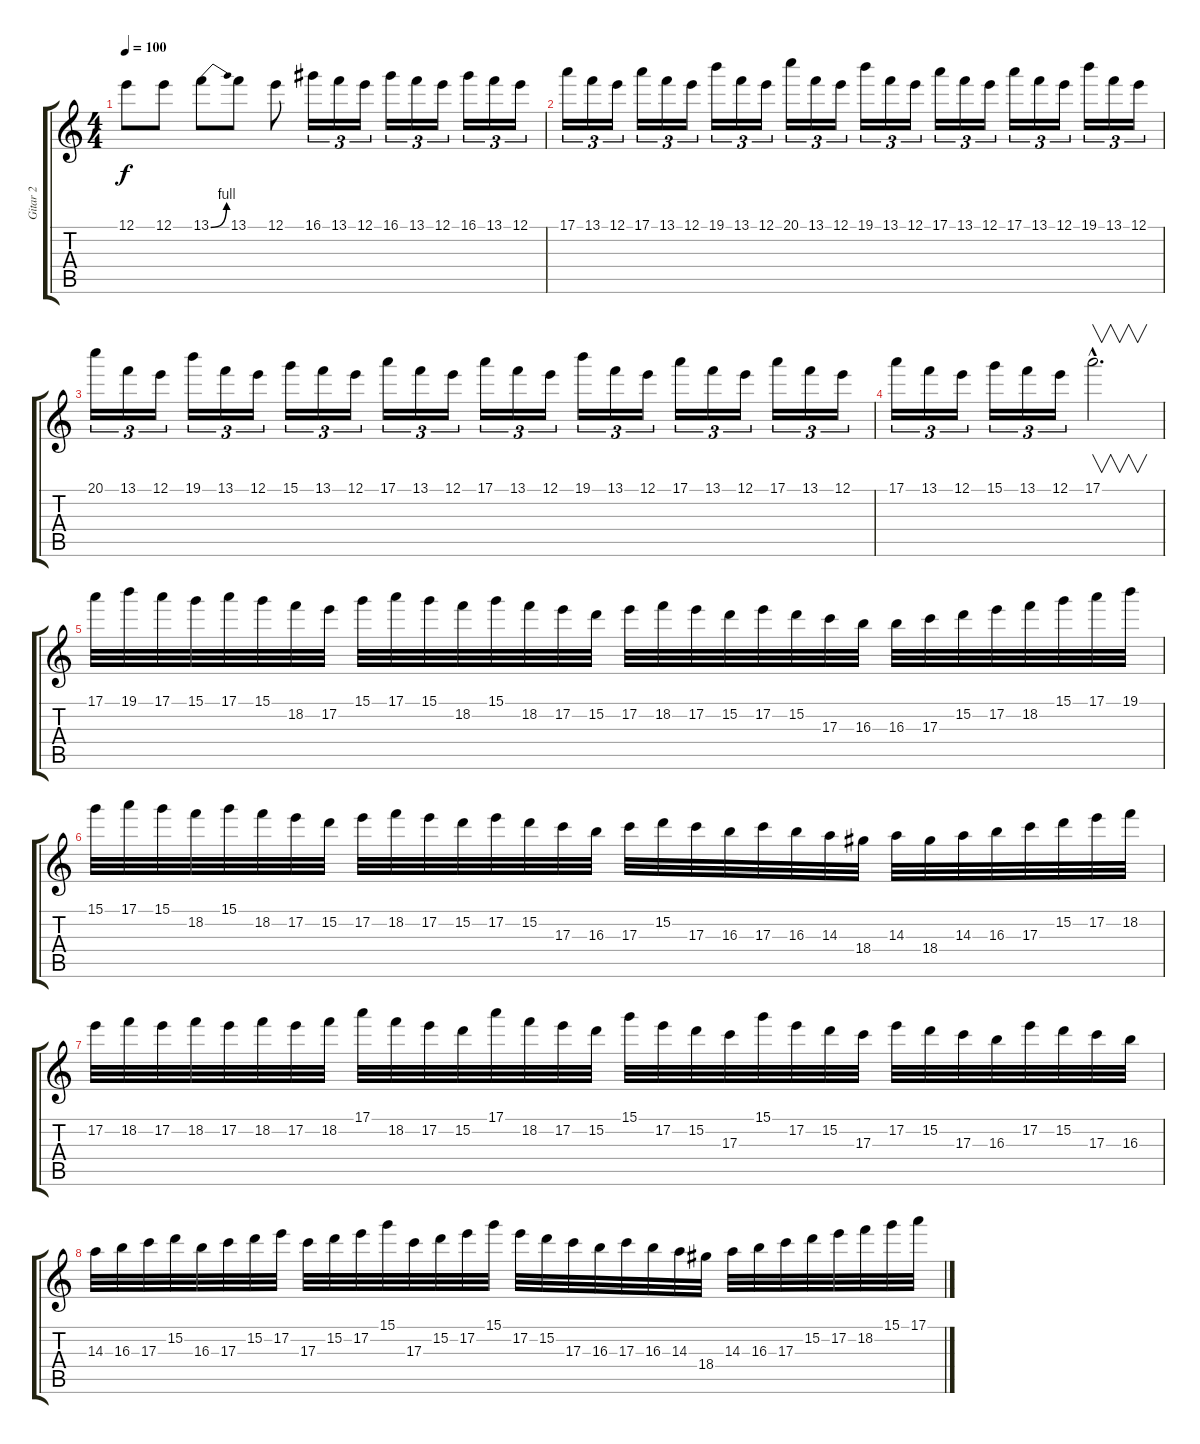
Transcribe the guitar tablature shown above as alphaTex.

\track ("Gitar 2" "Gitar 2") {instrument overdrivenguitar}
\staff {score tabs}
\tuning (E4 B3 G3 D3 A2 E2) {hide}
\ts (4 4)
\tempo 100
\clef g2
\ks c
12.1{t}.8{dy f} 12.1.8 13.1{be (bend 0 0 60 4)}.8 13.1.8 12.1.8 16.1.16{tu (3 2)} 13.1.16{tu (3 2)} 12.1.16{tu (3 2)} 16.1.16{tu (3 2)} 13.1.16{tu (3 2)} 12.1.16{tu (3 2)} 16.1.16{tu (3 2)} 13.1.16{tu (3 2)} 12.1.16{tu (3 2)} |
17.1.16{tu (3 2)} 13.1.16{tu (3 2)} 12.1.16{tu (3 2)} 17.1.16{tu (3 2)} 13.1.16{tu (3 2)} 12.1.16{tu (3 2)} 19.1.16{tu (3 2)} 13.1.16{tu (3 2)} 12.1.16{tu (3 2)} 20.1.16{tu (3 2)} 13.1.16{tu (3 2)} 12.1.16{tu (3 2)} 19.1.16{tu (3 2)} 13.1.16{tu (3 2)} 12.1.16{tu (3 2)} 17.1.16{tu (3 2)} 13.1.16{tu (3 2)} 12.1.16{tu (3 2)} 17.1.16{tu (3 2)} 13.1.16{tu (3 2)} 12.1.16{tu (3 2)} 19.1.16{tu (3 2)} 13.1.16{tu (3 2)} 12.1.16{tu (3 2)} |
20.1.16{tu (3 2)} 13.1.16{tu (3 2)} 12.1.16{tu (3 2)} 19.1.16{tu (3 2)} 13.1.16{tu (3 2)} 12.1.16{tu (3 2)} 15.1.16{tu (3 2)} 13.1.16{tu (3 2)} 12.1.16{tu (3 2)} 17.1.16{tu (3 2)} 13.1.16{tu (3 2)} 12.1.16{tu (3 2)} 17.1.16{tu (3 2)} 13.1.16{tu (3 2)} 12.1.16{tu (3 2)} 19.1.16{tu (3 2)} 13.1.16{tu (3 2)} 12.1.16{tu (3 2)} 17.1.16{tu (3 2)} 13.1.16{tu (3 2)} 12.1.16{tu (3 2)} 17.1.16{tu (3 2)} 13.1.16{tu (3 2)} 12.1.16{tu (3 2)} |
\section ("" "")
17.1.16{tu (3 2)} 13.1.16{tu (3 2)} 12.1.16{tu (3 2)} 15.1.16{tu (3 2)} 13.1.16{tu (3 2)} 12.1.16{tu (3 2)} 17.1{hac}.2{v d} |
17.1.32 19.1.32 17.1.32 15.1.32 17.1.32 15.1.32 18.2.32 17.2.32 15.1.32 17.1.32 15.1.32 18.2.32 15.1.32 18.2.32 17.2.32 15.2.32 17.2.32 18.2.32 17.2.32 15.2.32 17.2.32 15.2.32 17.3.32 16.3.32 16.3.32 17.3.32 15.2.32 17.2.32 18.2.32 15.1.32 17.1.32 19.1.32 |
15.1.32 17.1.32 15.1.32 18.2.32 15.1.32 18.2.32 17.2.32 15.2.32 17.2.32 18.2.32 17.2.32 15.2.32 17.2.32 15.2.32 17.3.32 16.3.32 17.3.32 15.2.32 17.3.32 16.3.32 17.3.32 16.3.32 14.3.32 18.4.32 14.3.32 18.4.32 14.3.32 16.3.32 17.3.32 15.2.32 17.2.32 18.2.32 |
17.2.32 18.2.32 17.2.32 18.2.32 17.2.32 18.2.32 17.2.32 18.2.32 17.1.32 18.2.32 17.2.32 15.2.32 17.1.32 18.2.32 17.2.32 15.2.32 15.1.32 17.2.32 15.2.32 17.3.32 15.1.32 17.2.32 15.2.32 17.3.32 17.2.32 15.2.32 17.3.32 16.3.32 17.2.32 15.2.32 17.3.32 16.3.32 |
14.3.32 16.3.32 17.3.32 15.2.32 16.3.32 17.3.32 15.2.32 17.2.32 17.3.32 15.2.32 17.2.32 15.1.32 17.3.32 15.2.32 17.2.32 15.1.32 17.2.32 15.2.32 17.3.32 16.3.32 17.3.32 16.3.32 14.3.32 18.4.32 14.3.32 16.3.32 17.3.32 15.2.32 17.2.32 18.2.32 15.1.32 17.1.32
